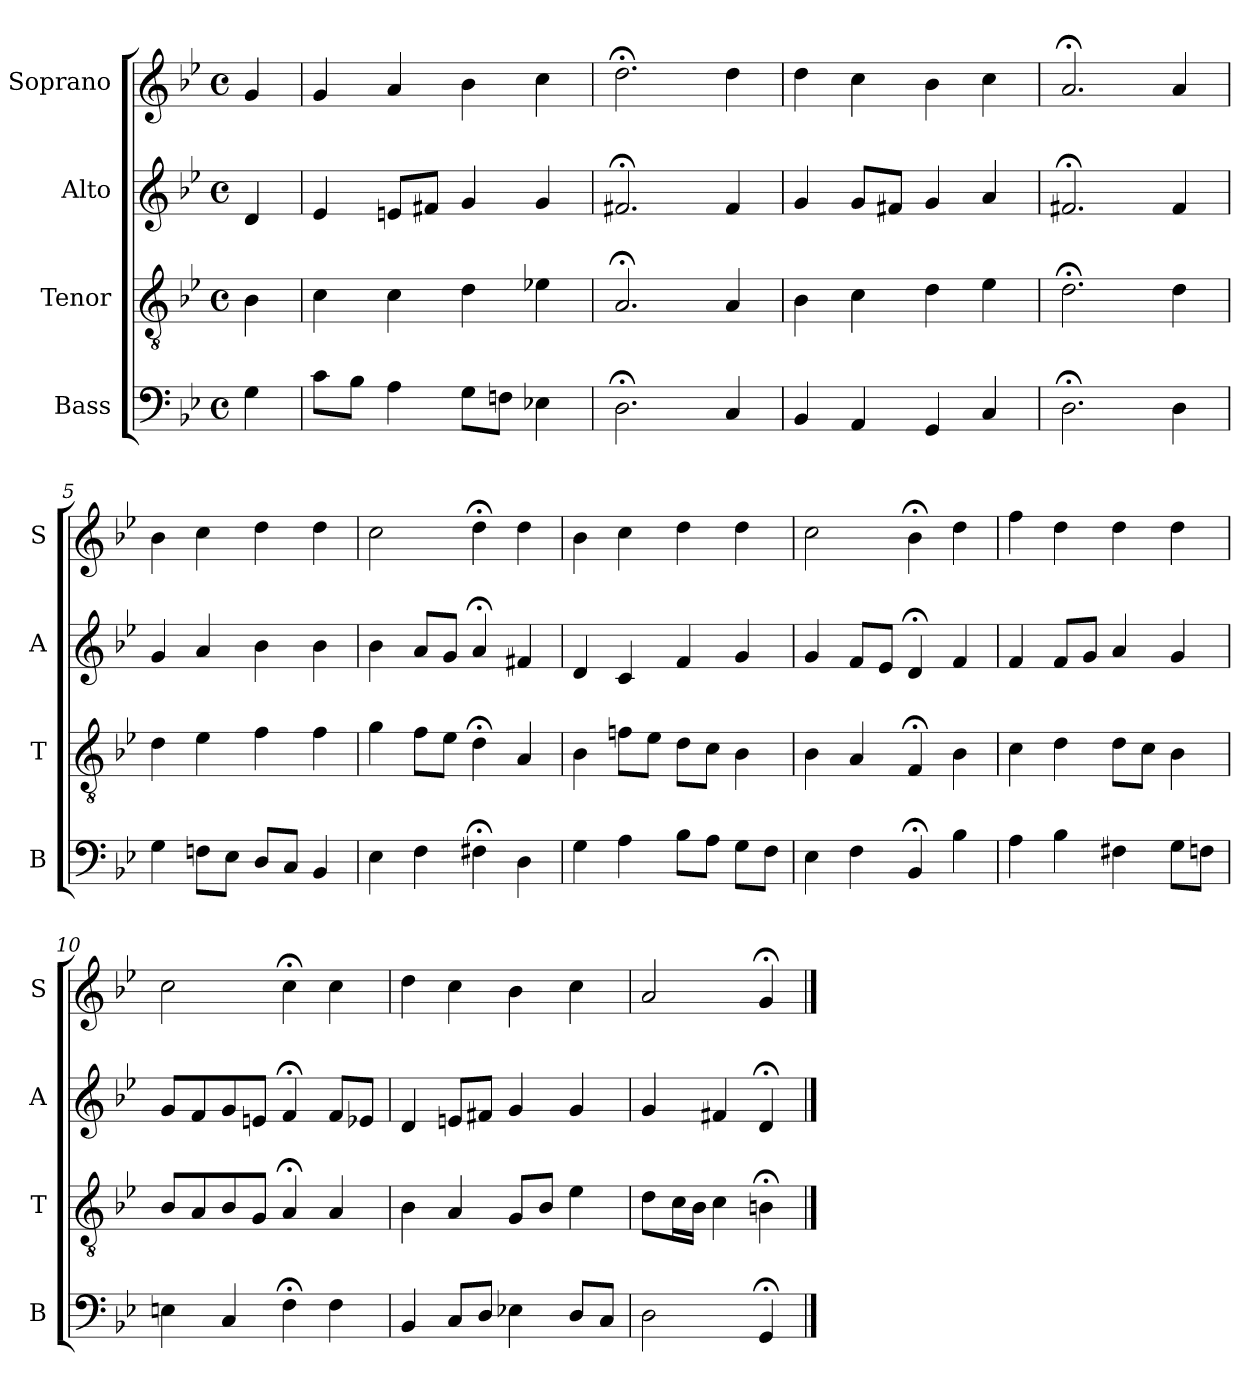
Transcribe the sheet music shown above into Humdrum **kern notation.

**kern	**kern	**kern	**kern
*part4	*part3	*part2	*part1
*staff4	*staff3	*staff2	*staff1
*I"Bass	*I"Tenor	*I"Alto	*I"Soprano
*I'B	*I'T	*I'A	*I'S
*clefF4	*clefGv2	*clefG2	*clefG2
*k[b-e-]	*k[b-e-]	*k[b-e-]	*k[b-e-]
*g:	*g:	*g:	*g:
*M4/4	*M4/4	*M4/4	*M4/4
*met(c)	*met(c)	*met(c)	*met(c)
*MM100	*MM100	*MM100	*MM100
=	=	=	=
4G	4B-	4d	4g
=1	=1	=1	=1
8cL	4c	4e-	4g
8B-J	.	.	.
4A	4c	8enL	4a
.	.	8f#XJ	.
8GL	4d	4g	4b-
8FnJ	.	.	.
4E-X	4e-X	4g	4cc
=2	=2	=2	=2
2.D;<	2.A;<	2.f#X;<	2.dd;<
4C	4A	4f#	4dd
=3	=3	=3	=3
4BB-	4B-	4g	4dd
4AA	4c	8gL	4cc
.	.	8f#XJ	.
4GG	4d	4g	4b-
4C	4e-	4a	4cc
=4	=4	=4	=4
2.D;<	2.d;<	2.f#X;<	2.a;<
4D	4d	4f#	4a
=5	=5	=5	=5
4G	4d	4g	4b-
8FniL	4e-i	4ai	4cci
8E-J	.	.	.
8DL	4f	4b-	4dd
8CJ	.	.	.
4BB-	4f	4b-	4dd
=6	=6	=6	=6
4E-	4g	4b-	2cc
4F	8fL	8aL	.
.	8e-J	8gJ	.
4F#X;<	4d;<	4a;<	4dd;<
4D	4A	4f#X	4dd
=7	=7	=7	=7
4G	4B-	4d	4b-
4A	8fnL	4c	4cc
.	8e-J	.	.
8B-L	8dL	4f	4dd
8AJ	8cJ	.	.
8GL	4B-	4g	4dd
8FJ	.	.	.
=8	=8	=8	=8
4E-	4B-	4g	2cc
4F	4A	8fL	.
.	.	8e-J	.
4BB-;<	4F;<	4d;<	4b-;<
4B-	4B-	4f	4dd
=9	=9	=9	=9
4A	4c	4f	4ff
4B-	4d	8fL	4dd
.	.	8gJ	.
4F#X	8dL	4a	4dd
.	8cJ	.	.
8GL	4B-	4g	4dd
8FnJ	.	.	.
=10	=10	=10	=10
4En	8B-L	8gL	2cc
.	8A	8f	.
4C	8B-	8g	.
.	8GJ	8enJ	.
4F;<	4A;<	4f;<	4cc;<
4F	4A	8fL	4cc
.	.	8e-XJ	.
=11	=11	=11	=11
4BB-	4B-	4d	4dd
8CL	4A	8enL	4cc
8DJ	.	8f#XJ	.
4E-X	8GL	4g	4b-
.	8B-J	.	.
8DL	4e-	4g	4cc
8CJ	.	.	.
=12	=12	=12	=12
2D	8dL	4g	2a
.	16cL	.	.
.	16B-JJ	.	.
.	4c	4f#X	.
4GG;<	4Bn;<	4d;<	4g;<
==	==	==	==
*-	*-	*-	*-
